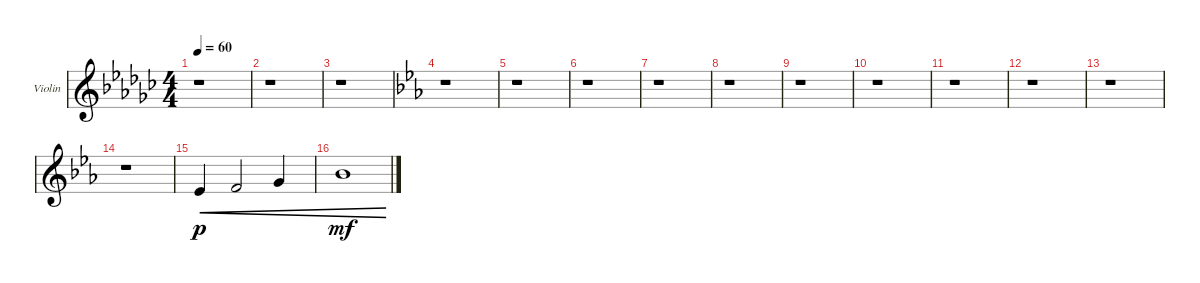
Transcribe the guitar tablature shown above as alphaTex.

\bracketExtendMode groupsimilarinstruments
\firstSystemTrackNameOrientation horizontal
\otherSystemsTrackNameOrientation horizontal
\track ("Violin 1" "Violin") {instrument violin}
\staff {score}
\tuning (E4 B3 G3 D3 A2 E2)
\displaytranspose 12
\ts (4 4)
\tempo 60
\clef g2
\ks gb
r.1{dy f} |
r.1 |
r.1 |
\ks eb
r.1 |
r.1 |
r.1 |
r.1 |
r.1 |
r.1 |
r.1 |
r.1 |
r.1 |
r.1 |
r.1 |
1.4.4{cre dy p} 3.4.2{cre} 0.3.4{cre} |
3.3.1{cre dy mf}
